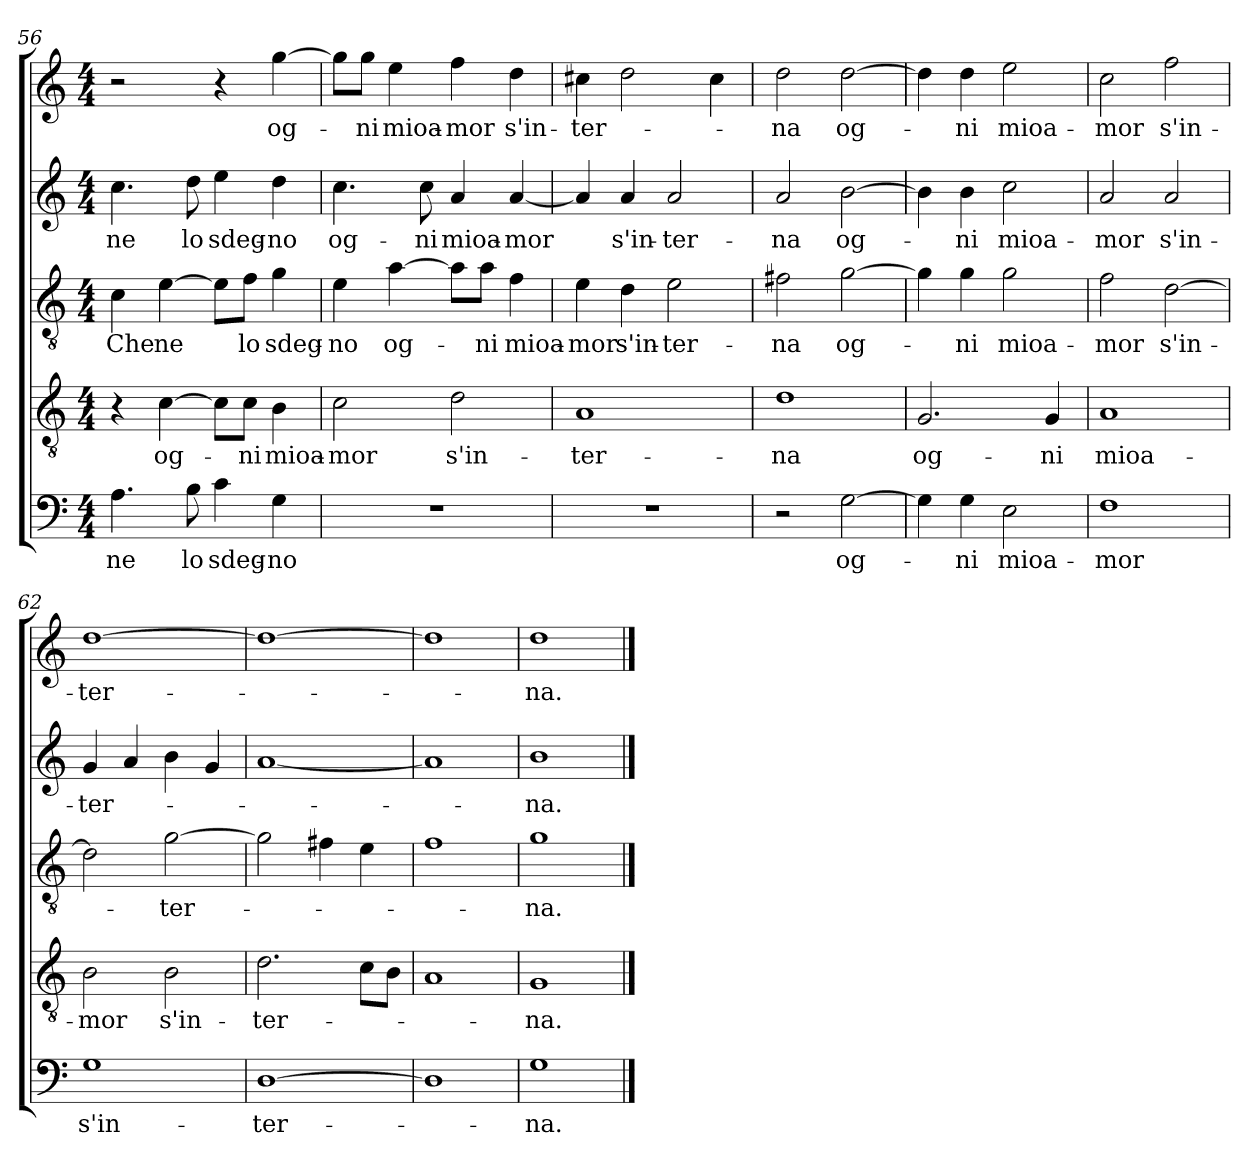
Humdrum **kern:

**kern	**text	**kern	**text	**kern	**text	**kern	**text	**kern	**text
*part5	*part5	*part4	*part4	*part3	*part3	*part2	*part2	*part1	*part1
*staff5	*staff5	*staff4	*staff4	*staff3	*staff3	*staff2	*staff2	*staff1	*staff1
*clefF4	*	*clefGv2	*	*clefGv2	*	*clefG2	*	*clefG2	*
*k[]	*	*k[]	*	*k[]	*	*k[]	*	*k[]	*
*M4/4	*	*M4/4	*	*M4/4	*	*M4/4	*	*M4/4	*
=56	=56	=56	=56	=56	=56	=56	=56	=56	=56
4.A\	ne	4r	.	4c\	Che	4.cc\	ne	2r	.
.	.	[4c\	og-	[4e\	ne	.	.	.	.
8B\	lo	.	.	.	.	8dd\	lo	.	.
4c\	sdeg-	8c\L]	.	8e\L]	.	4ee\	sdeg-	4r	.
.	.	8c\J	ni	8f\J	lo	.	.	.	.
4G\	no	4B\	mioa-	4g\	sdeg-	4dd\	no	[4gg\	og-
=57	=57	=57	=57	=57	=57	=57	=57	=57	=57
1r	.	2c\	mor	4e\	no	4.cc\	og-	8gg\L]	.
.	.	.	.	.	.	.	.	8gg\J	ni
.	.	.	.	[4a\	og-	.	.	4ee\	mioa-
.	.	.	.	.	.	8cc\	ni	.	.
.	.	2d\	s'in-	8a\L]	.	4a/	mioa-	4ff\	mor
.	.	.	.	8a\J	ni	.	.	.	.
.	.	.	.	4f\	mioa-	[4a/	mor	4dd\	s'in-
=58	=58	=58	=58	=58	=58	=58	=58	=58	=58
1r	.	1A/	ter-	4e\	mor	4a/]	.	4cc#X\	ter-
.	.	.	.	4d\	s'in-	4a/	s'in-	2dd\	.
.	.	.	.	2e\	ter-	2a/	ter-	.	.
.	.	.	.	.	.	.	.	4cc#\	.
=59	=59	=59	=59	=59	=59	=59	=59	=59	=59
2r	.	1d\	na	2f#X\	na	2a/	na	2dd\	na
[2G\	og-	.	.	[2g\	og-	[2b\	og-	[2dd\	og-
=60	=60	=60	=60	=60	=60	=60	=60	=60	=60
4G\]	.	2.G/	og-	4g\]	.	4b\]	.	4dd\]	.
4G\	ni	.	.	4g\	ni	4b\	ni	4dd\	ni
2E\	mioa-	.	.	2g\	mioa-	2cc\	mioa-	2ee\	mioa-
.	.	4G/	ni	.	.	.	.	.	.
=61	=61	=61	=61	=61	=61	=61	=61	=61	=61
1F\	mor	1A/	mioa-	2f\	mor	2a/	mor	2cc\	mor
.	.	.	.	[2d\	s'in-	2a/	s'in-	2ff\	s'in-
=62	=62	=62	=62	=62	=62	=62	=62	=62	=62
1G\	s'in-	2B\	mor	2d\]	.	4g/	ter-	[1dd\	ter-
.	.	.	.	.	.	4a/	.	.	.
.	.	2B\	s'in-	[2g\	ter-	4b\	.	.	.
.	.	.	.	.	.	4g/	.	.	.
=63	=63	=63	=63	=63	=63	=63	=63	=63	=63
[1D\	ter-	2.d\	ter-	2g\]	.	[1a/	.	1dd\_	.
.	.	.	.	4f#X\	.	.	.	.	.
.	.	8c\L	.	4e\	.	.	.	.	.
.	.	8B\J	.	.	.	.	.	.	.
=64	=64	=64	=64	=64	=64	=64	=64	=64	=64
1D\]	.	1A/	.	1f\	.	1a/]	.	1dd\]	.
=65	=65	=65	=65	=65	=65	=65	=65	=65	=65
1G\	na.	1G/	na.	1g\	na.	1b\	na.	1dd\	na.
==	==	==	==	==	==	==	==	==	==
*-	*-	*-	*-	*-	*-	*-	*-	*-	*-
